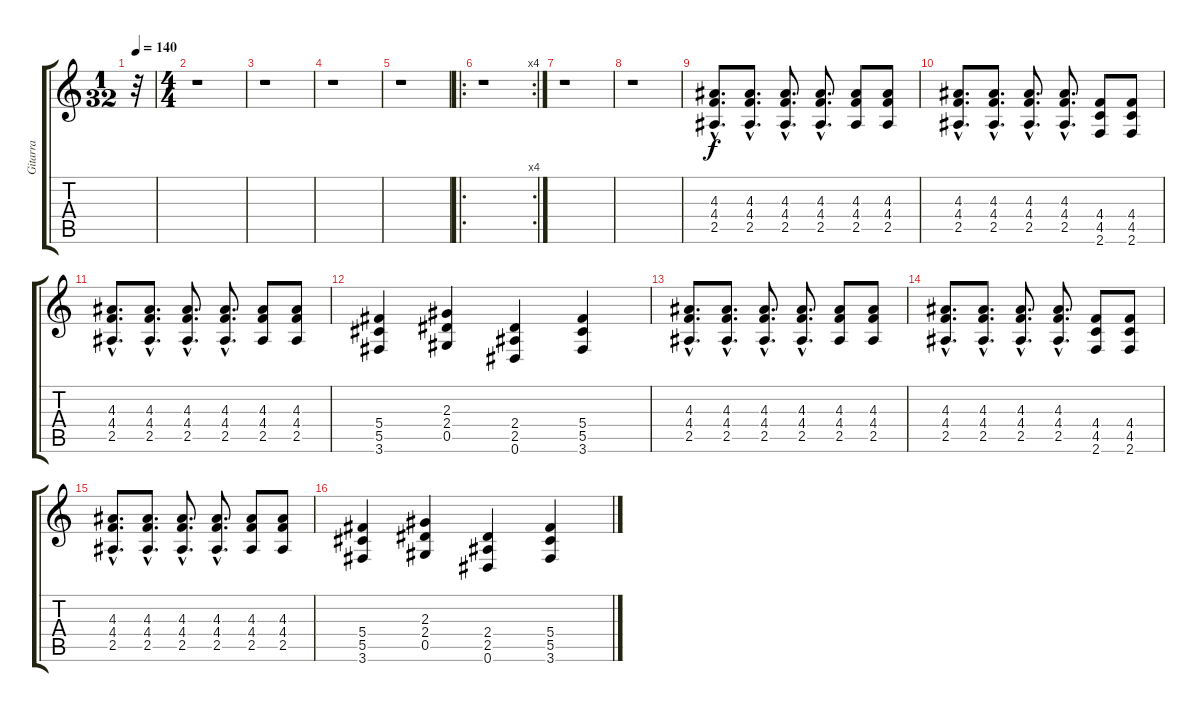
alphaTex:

\track ("Gitarra" "Gitarra") {instrument distortionguitar}
\staff {score tabs}
\tuning (Eb4 Bb3 Gb3 Db3 Ab2 Eb2) {hide}
\ts (1 32)
\tempo 140
\clef g2
\ks c
r.32{dy f instrument distortionguitar} |
\ts (4 4)
r.1 |
r.1 |
r.1 |
r.1 |
\ro
\rc 4
r.1 |
r.1 |
r.1 |
(4.3{hac} 4.4{hac} 2.5{hac}).8{d} (4.3{hac} 4.4{hac} 2.5{hac}).8{d} (4.3{hac} 4.4{hac} 2.5{hac}).8{d} (4.3{hac} 4.4{hac} 2.5{hac}).8{d} (4.3 4.4 2.5).8 (4.3 4.4 2.5).8 |
(4.3{hac} 4.4{hac} 2.5{hac}).8{d} (4.3{hac} 4.4{hac} 2.5{hac}).8{d} (4.3{hac} 4.4{hac} 2.5{hac}).8{d} (4.3{hac} 4.4{hac} 2.5{hac}).8{d} (4.4 4.5 2.6).8 (4.4 4.5 2.6).8 |
(4.3{hac} 4.4{hac} 2.5{hac}).8{d} (4.3{hac} 4.4{hac} 2.5{hac}).8{d} (4.3{hac} 4.4{hac} 2.5{hac}).8{d} (4.3{hac} 4.4{hac} 2.5{hac}).8{d} (4.3 4.4 2.5).8 (4.3 4.4 2.5).8 |
(5.4 5.5 3.6).4 (2.3 2.4 0.5).4 (2.4 2.5 0.6).4 (5.4 5.5 3.6).4 |
(4.3{hac} 4.4{hac} 2.5{hac}).8{d} (4.3{hac} 4.4{hac} 2.5{hac}).8{d} (4.3{hac} 4.4{hac} 2.5{hac}).8{d} (4.3{hac} 4.4{hac} 2.5{hac}).8{d} (4.3 4.4 2.5).8 (4.3 4.4 2.5).8 |
(4.3{hac} 4.4{hac} 2.5{hac}).8{d} (4.3{hac} 4.4{hac} 2.5{hac}).8{d} (4.3{hac} 4.4{hac} 2.5{hac}).8{d} (4.3{hac} 4.4{hac} 2.5{hac}).8{d} (4.4 4.5 2.6).8 (4.4 4.5 2.6).8 |
(4.3{hac} 4.4{hac} 2.5{hac}).8{d} (4.3{hac} 4.4{hac} 2.5{hac}).8{d} (4.3{hac} 4.4{hac} 2.5{hac}).8{d} (4.3{hac} 4.4{hac} 2.5{hac}).8{d} (4.3 4.4 2.5).8 (4.3 4.4 2.5).8 |
(5.4 5.5 3.6).4 (2.3 2.4 0.5).4 (2.4 2.5 0.6).4 (5.4 5.5 3.6).4
